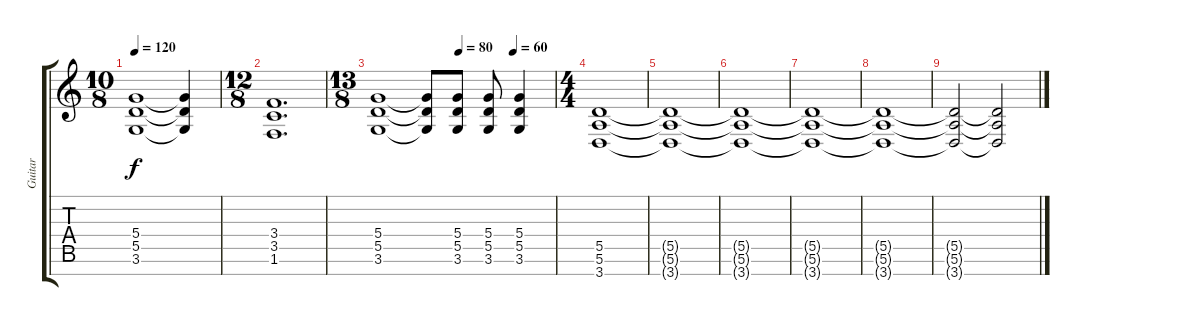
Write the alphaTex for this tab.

\track ("Guitar" "Guitar") {instrument distortionguitar}
\staff {score tabs}
\tuning (E4 B3 G3 D3 A2 E2 B1) {hide}
\ts (10 8)
\tempo 120
\clef g2
\ks c
(5.4 5.5 3.6).1{dy f} (5.4{t} 5.5{t} 3.6{t}).4 |
\ts (12 8)
(3.4 3.5 1.6).1{d} |
\ts (13 8)
\tempo (80 0.46153846153846156)
\tempo (60 0.7692307692307693)
(5.4 5.5 3.6).1 (5.4{t} 5.5{t} 3.6{t}).8 (5.4 5.5 3.6).8 (5.4 5.5 3.6).8 (5.4 5.5 3.6).4 |
\ts (4 4)
(5.5 5.6 3.7).1 |
(5.5{t} 5.6{t} 3.7{t}).1 |
(5.5{t} 5.6{t} 3.7{t}).1 |
(5.5{t} 5.6{t} 3.7{t}).1 |
(5.5{t} 5.6{t} 3.7{t}).1 |
(5.5{t} 5.6{t} 3.7{t}).2{volume 0} (5.5{t} 5.6{t} 3.7{t}).2
